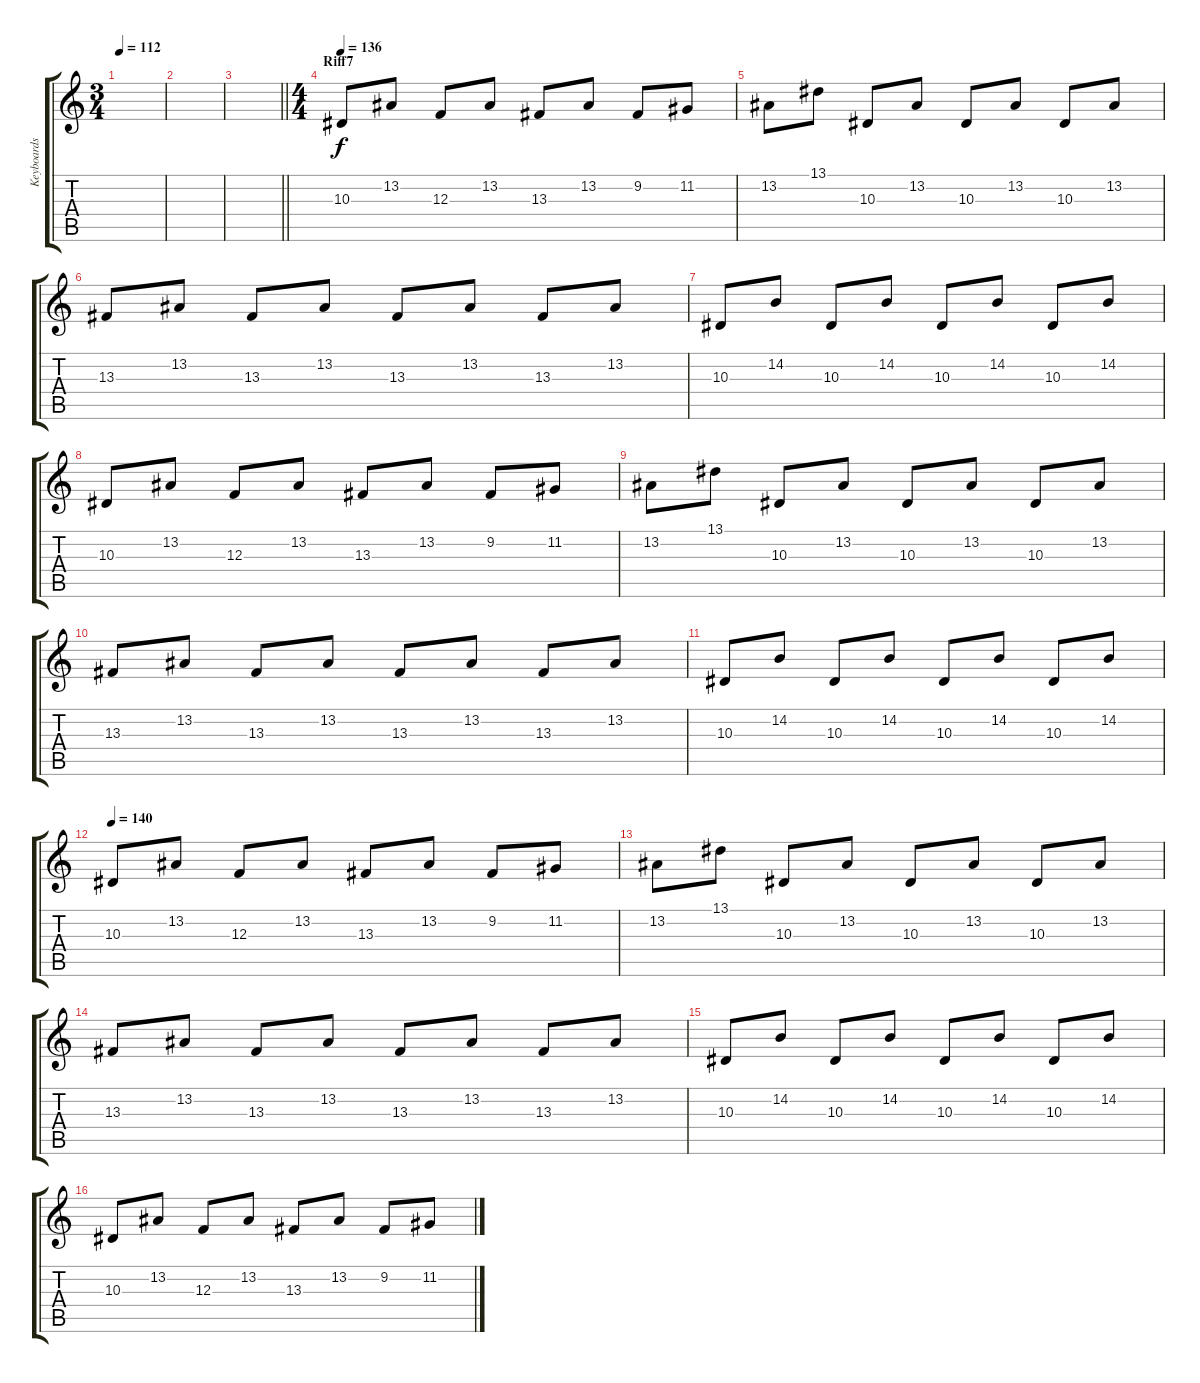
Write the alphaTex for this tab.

\track ("Keyboards" "Keyboards") {instrument acousticgrandpiano}
\staff {score tabs}
\tuning (D4 A3 F3 C3 G2 D2) {hide}
\ts (3 4)
\tempo 112
\clef g2
\ks c
|
|
\barLineRight lightlight
|
\ts (4 4)
\section ("" "Riff7")
\tempo 136
10.3.8 13.2.8 12.3.8 13.2.8 13.3.8 13.2.8 9.2.8 11.2.8 |
13.2.8 13.1.8 10.3.8 13.2.8 10.3.8 13.2.8 10.3.8 13.2.8 |
13.3.8 13.2.8 13.3.8 13.2.8 13.3.8 13.2.8 13.3.8 13.2.8 |
10.3.8 14.2.8 10.3.8 14.2.8 10.3.8 14.2.8 10.3.8 14.2.8 |
10.3.8 13.2.8 12.3.8 13.2.8 13.3.8 13.2.8 9.2.8 11.2.8 |
13.2.8 13.1.8 10.3.8 13.2.8 10.3.8 13.2.8 10.3.8 13.2.8 |
13.3.8 13.2.8 13.3.8 13.2.8 13.3.8 13.2.8 13.3.8 13.2.8 |
10.3.8 14.2.8 10.3.8 14.2.8 10.3.8 14.2.8 10.3.8 14.2.8 |
\tempo 140
10.3.8 13.2.8 12.3.8 13.2.8 13.3.8 13.2.8 9.2.8 11.2.8 |
13.2.8 13.1.8 10.3.8 13.2.8 10.3.8 13.2.8 10.3.8 13.2.8 |
13.3.8 13.2.8 13.3.8 13.2.8 13.3.8 13.2.8 13.3.8 13.2.8 |
10.3.8 14.2.8 10.3.8 14.2.8 10.3.8 14.2.8 10.3.8 14.2.8 |
10.3.8 13.2.8 12.3.8 13.2.8 13.3.8 13.2.8 9.2.8 11.2.8
